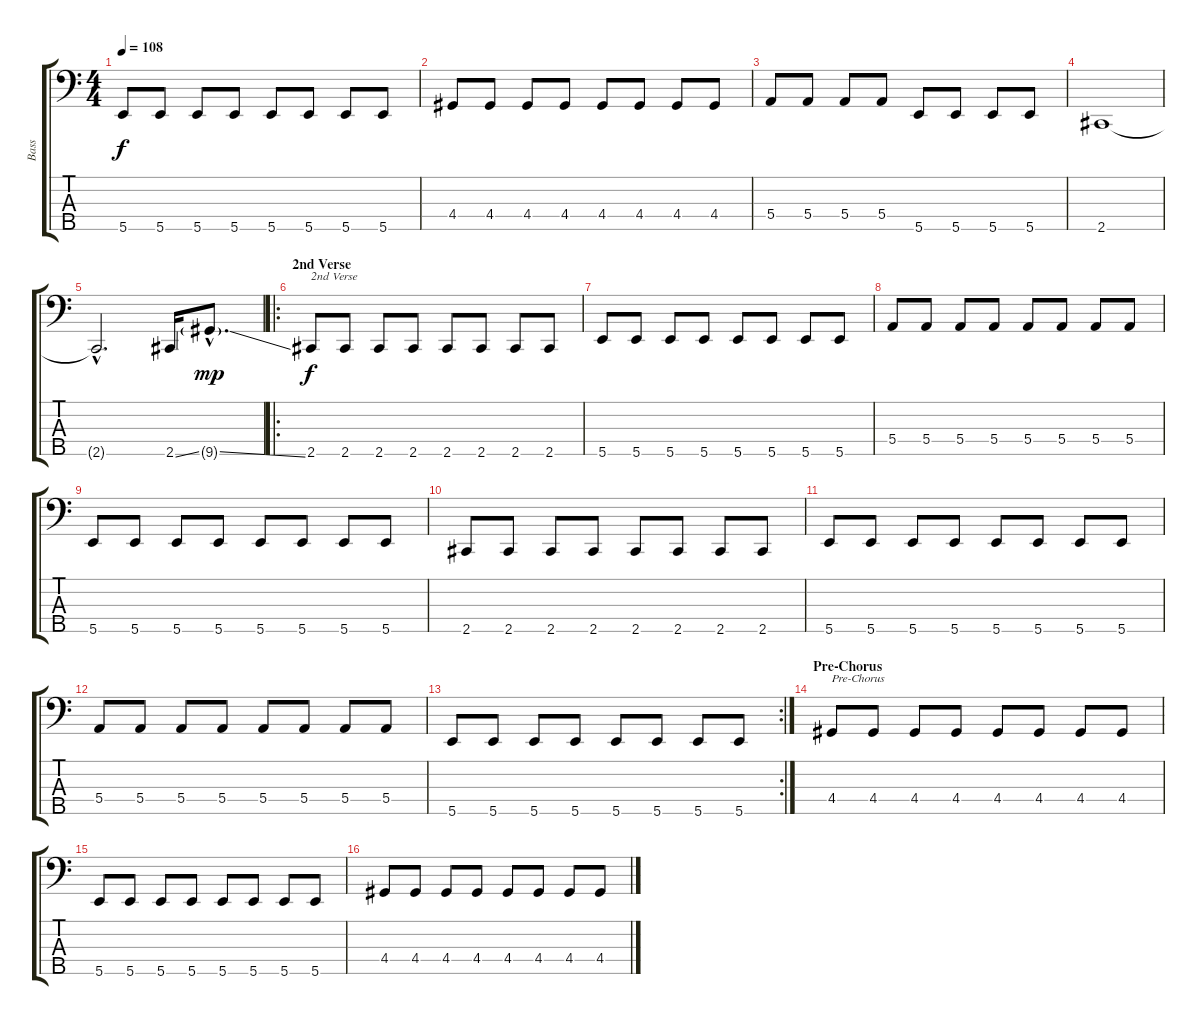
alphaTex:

\track ("Bass" "Bass") {instrument electricbassfinger}
\staff {score tabs}
\tuning (G2 D2 A1 E1 B0) {hide}
\ts (4 4)
\tempo 108
\clef f4
\ks c
5.5.8{dy f} 5.5.8 5.5.8 5.5.8 5.5.8 5.5.8 5.5.8 5.5.8 |
4.4.8 4.4.8 4.4.8 4.4.8 4.4.8 4.4.8 4.4.8 4.4.8 |
5.4.8 5.4.8 5.4.8 5.4.8 5.5.8 5.5.8 5.5.8 5.5.8 |
2.5.1 |
2.5{hac t}.2{d} 2.5{ss}.16 9.5{ss g hac}.8{d dy mp} |
\ro
\section ("" "2nd Verse")
2.5.8{txt "2nd Verse" dy f} 2.5.8 2.5.8 2.5.8 2.5.8 2.5.8 2.5.8 2.5.8 |
5.5.8 5.5.8 5.5.8 5.5.8 5.5.8 5.5.8 5.5.8 5.5.8 |
5.4.8 5.4.8 5.4.8 5.4.8 5.4.8 5.4.8 5.4.8 5.4.8 |
5.5.8 5.5.8 5.5.8 5.5.8 5.5.8 5.5.8 5.5.8 5.5.8 |
2.5.8 2.5.8 2.5.8 2.5.8 2.5.8 2.5.8 2.5.8 2.5.8 |
5.5.8 5.5.8 5.5.8 5.5.8 5.5.8 5.5.8 5.5.8 5.5.8 |
5.4.8 5.4.8 5.4.8 5.4.8 5.4.8 5.4.8 5.4.8 5.4.8 |
\rc 2
5.5.8 5.5.8 5.5.8 5.5.8 5.5.8 5.5.8 5.5.8 5.5.8 |
\section ("" "Pre-Chorus")
4.4.8{txt "Pre-Chorus"} 4.4.8 4.4.8 4.4.8 4.4.8 4.4.8 4.4.8 4.4.8 |
5.5.8 5.5.8 5.5.8 5.5.8 5.5.8 5.5.8 5.5.8 5.5.8 |
4.4.8 4.4.8 4.4.8 4.4.8 4.4.8 4.4.8 4.4.8 4.4.8
